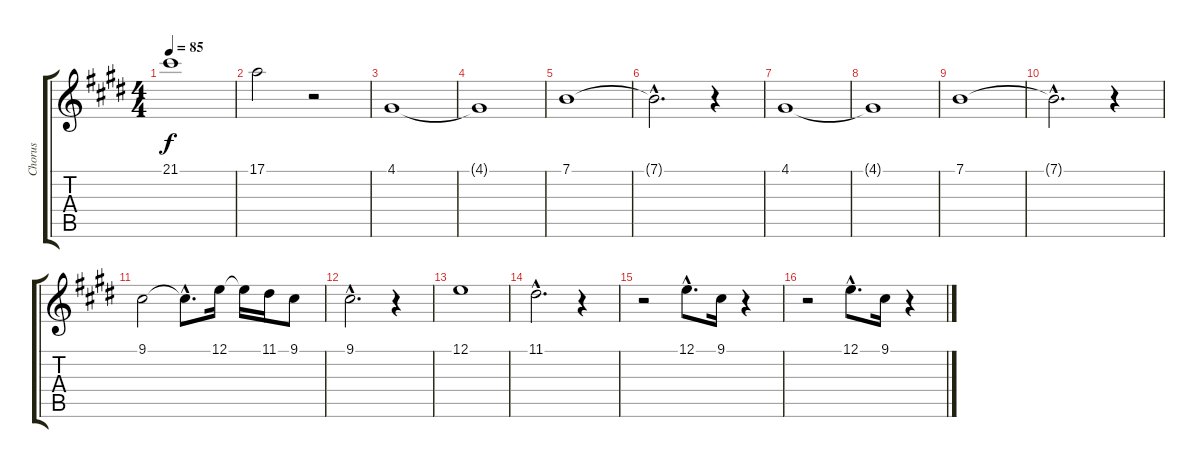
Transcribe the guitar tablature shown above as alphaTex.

\track ("Chorus" "Chorus") {instrument choiraahs}
\staff {score tabs}
\tuning (E4 B3 G3 D3 A2 E2) {hide}
\ts (4 4)
\tempo 85
\clef g2
\ks e
21.1.1{dy f} |
17.1.2 r.2 |
4.1.1 |
4.1{t}.1 |
7.1.1 |
7.1{hac t}.2{d} r.4 |
4.1.1 |
4.1{t}.1 |
7.1.1 |
7.1{hac t}.2{d} r.4 |
9.1.2 9.1{hac t}.8{d} 12.1.16 12.1{t}.16 11.1.16 9.1.8 |
9.1{hac}.2{d} r.4 |
12.1.1 |
11.1{hac}.2{d} r.4 |
r.2 12.1{hac}.8{d} 9.1.16 r.4 |
r.2 12.1{hac}.8{d} 9.1.16 r.4
